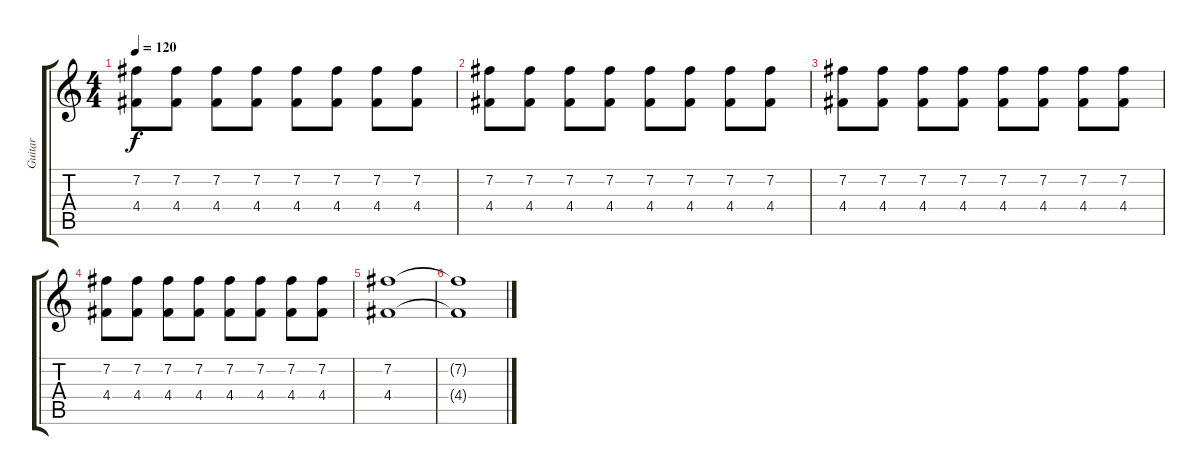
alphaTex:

\track ("Guitar" "Guitar") {instrument acousticguitarsteel}
\staff {score tabs}
\tuning (E4 B3 G3 D3 A2 E2) {hide}
\ts (4 4)
\tempo 120
\clef g2
\ks c
(7.2 4.4).8{dy f} (7.2 4.4).8 (7.2 4.4).8 (7.2 4.4).8 (7.2 4.4).8 (7.2 4.4).8 (7.2 4.4).8 (7.2 4.4).8 |
(7.2 4.4).8 (7.2 4.4).8 (7.2 4.4).8 (7.2 4.4).8 (7.2 4.4).8 (7.2 4.4).8 (7.2 4.4).8 (7.2 4.4).8 |
(7.2 4.4).8 (7.2 4.4).8 (7.2 4.4).8 (7.2 4.4).8 (7.2 4.4).8 (7.2 4.4).8 (7.2 4.4).8 (7.2 4.4).8 |
(7.2 4.4).8 (7.2 4.4).8 (7.2 4.4).8 (7.2 4.4).8 (7.2 4.4).8 (7.2 4.4).8 (7.2 4.4).8 (7.2 4.4).8 |
(7.2 4.4).1 |
(7.2{t} 4.4{t}).1
